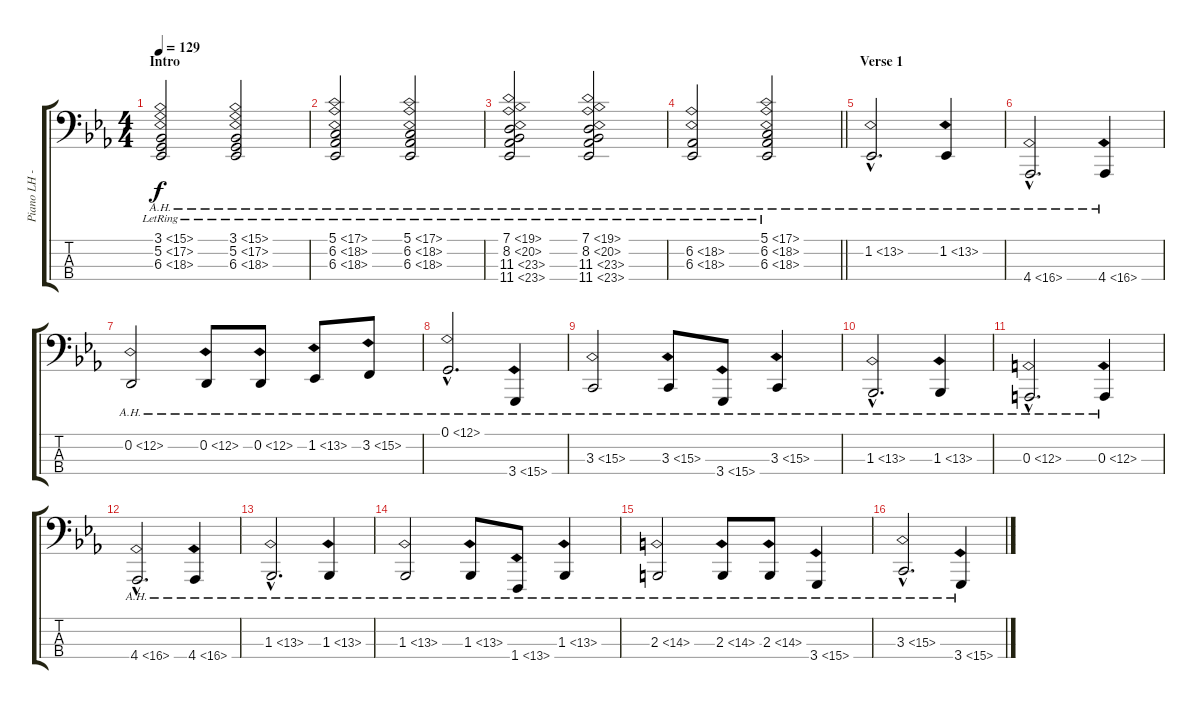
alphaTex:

\track ("Piano LH - Elton John" "Piano LH -") {instrument acousticgrandpiano}
\staff {score tabs}
\tuning (G2 D2 A1 E1) {hide}
\ts (4 4)
\section ("" "Intro")
\tempo 129
\clef f4
\ks eb
(3.1{ah 12 lr} 5.2{ah 12 lr} 6.3{ah 12 lr}).2{dy f volume 3 balance 12 instrument acousticgrandpiano} (3.1{ah 12 lr} 5.2{ah 12 lr} 6.3{ah 12 lr}).2 |
(5.1{ah 12 lr} 6.2{ah 12 lr} 6.3{ah 12 lr}).2 (5.1{ah 12 lr} 6.2{ah 12 lr} 6.3{ah 12 lr}).2 |
(7.1{ah 12 lr} 8.2{ah 12 lr} 11.3{ah 12 lr} 11.4{ah 12 lr}).2 (7.1{ah 12 lr} 8.2{ah 12 lr} 11.3{ah 12 lr} 11.4{ah 12 lr}).2 |
\barLineRight lightlight
(6.2{ah 12 lr} 6.3{ah 12 lr}).2 (5.1{ah 12 lr} 6.2{ah 12 lr} 6.3{ah 12 lr}).2 |
\section ("" "Verse 1")
1.2{ah 12 hac}.2{d volume 4} 1.2{ah 12}.4 |
4.4{ah 12 hac}.2{d} 4.4{ah 12}.4 |
0.2{ah 12}.2 0.2{ah 12}.8 0.2{ah 12}.8 1.2{ah 12}.8 3.2{ah 12}.8 |
0.1{ah 12 hac}.2{d} 3.4{ah 12}.4 |
3.3{ah 12}.2 3.3{ah 12}.8 3.4{ah 12}.8 3.3{ah 12}.4 |
1.3{ah 12 hac}.2{d} 1.3{ah 12}.4 |
0.3{ah 12 hac}.2{d} 0.3{ah 12}.4 |
4.4{ah 12 hac}.2{d} 4.4{ah 12}.4 |
1.3{ah 12 hac}.2{d} 1.3{ah 12}.4 |
1.3{ah 12}.2 1.3{ah 12}.8 1.4{ah 12}.8 1.3{ah 12}.4 |
2.3{ah 12}.2 2.3{ah 12}.8 2.3{ah 12}.8 3.4{ah 12}.4 |
3.3{ah 12 hac}.2{d} 3.4{ah 12}.4
